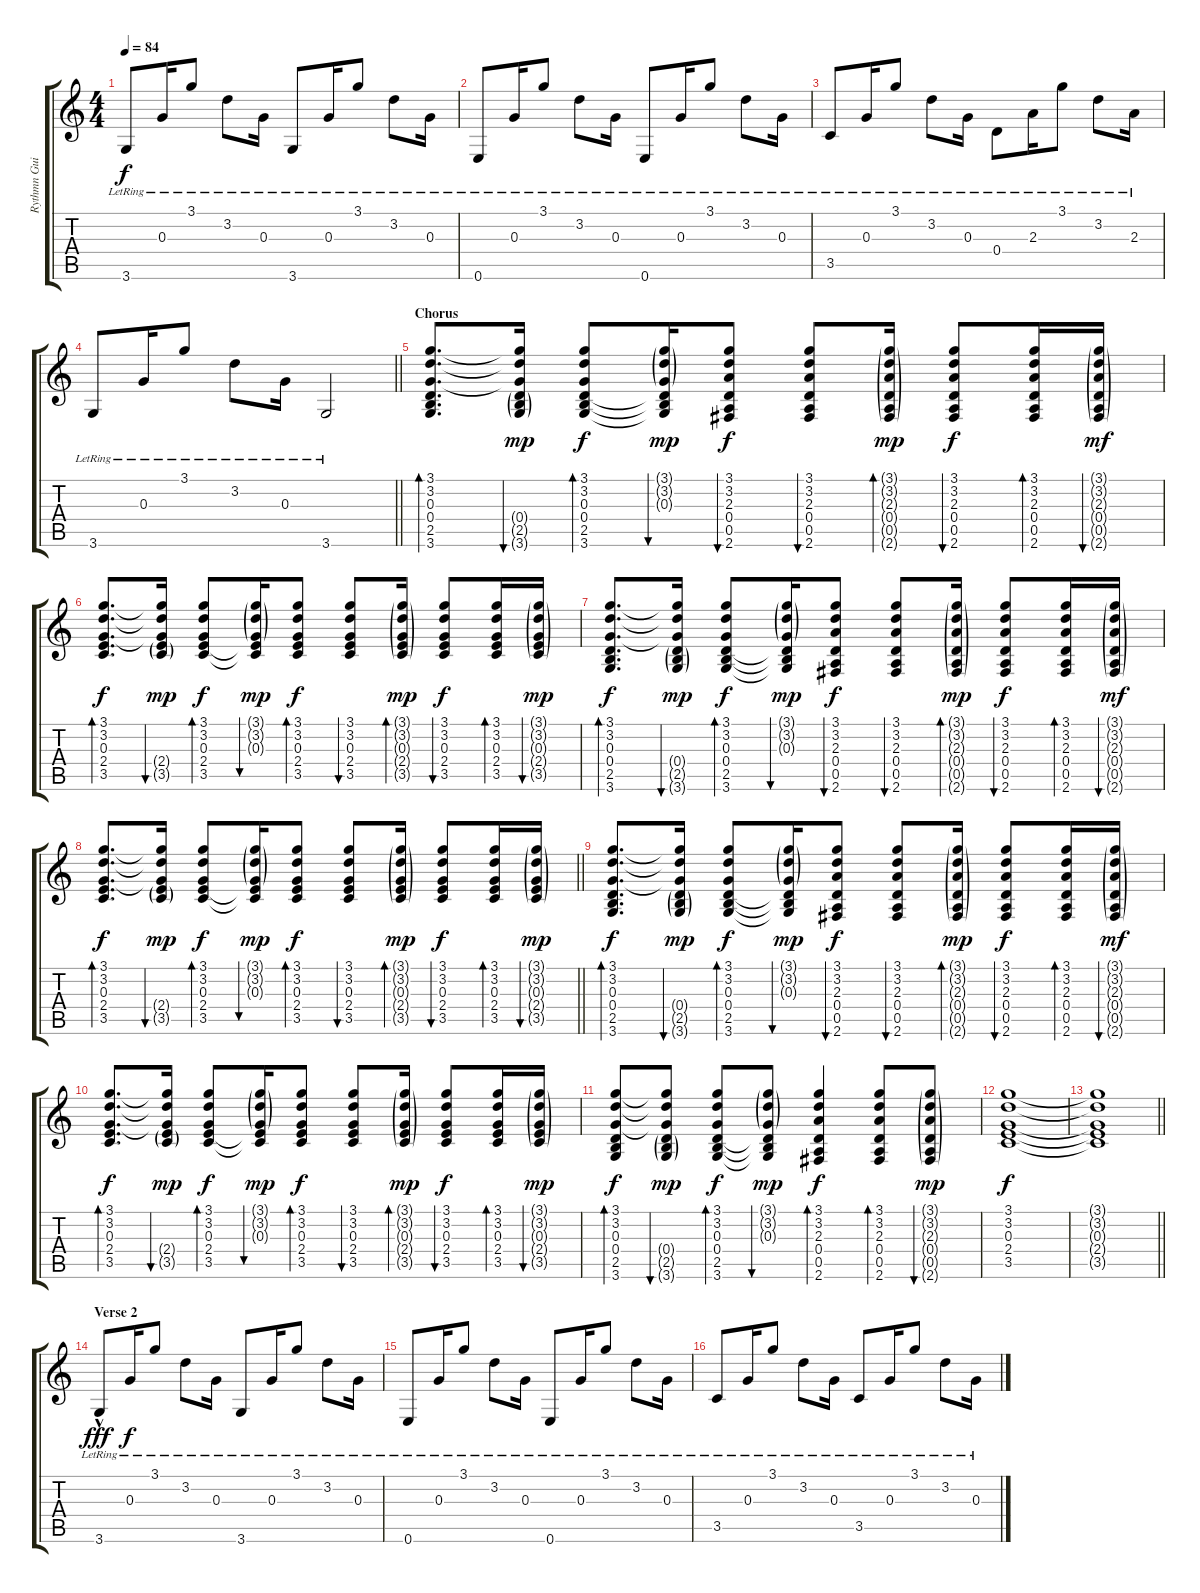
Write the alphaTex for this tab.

\track ("Rythmn Guitar" "Rythmn Gui") {instrument acousticguitarsteel}
\staff {score tabs}
\tuning (E4 B3 G3 D3 A2 E2) {hide}
\ts (4 4)
\tempo 84
\clef g2
\ks c
3.6{lr}.8{dy f} 0.3{lr}.16 3.1{lr}.8 3.2{lr}.8 0.3{lr}.16 3.6{lr}.8 0.3{lr}.16 3.1{lr}.8 3.2{lr}.8 0.3{lr}.16 |
0.6{lr}.8 0.3{lr}.16 3.1{lr}.8 3.2{lr}.8 0.3{lr}.16 0.6{lr}.8 0.3{lr}.16 3.1{lr}.8 3.2{lr}.8 0.3{lr}.16 |
3.5{lr}.8 0.3{lr}.16 3.1{lr}.8 3.2{lr}.8 0.3{lr}.16 0.4{lr}.8 2.3{lr}.16 3.1{lr}.8 3.2{lr}.8 2.3{lr}.16 |
\barLineRight lightlight
3.6{lr}.8 0.3{lr}.16 3.1{lr}.8 3.2{lr}.8 0.3{lr}.16 3.6{lr}.2 |
\section ("" "Chorus")
(3.1 3.2 0.3 0.4 2.5 3.6).8{d bd 30} (3.1{t} 3.2{t} 0.3{t} 0.4{g} 2.5{g} 3.6{g}).16{bu 30 dy mp} (3.1 3.2 0.3 0.4 2.5 3.6).8{bd 30 dy f} (3.1{g} 3.2{g} 0.3{g} 0.4{t} 2.5{t} 3.6{t}).16{bu 30 dy mp} (3.1 3.2 2.3 0.4 0.5 2.6).8{bu 30 dy f} (3.1 3.2 2.3 0.4 0.5 2.6).8{bu 30} (3.1{g} 3.2{g} 2.3{g} 0.4{g} 0.5{g} 2.6{g}).16{bd 30 dy mp} (3.1 3.2 2.3 0.4 0.5 2.6).8{bu 30 dy f} (3.1 3.2 2.3 0.4 0.5 2.6).16{bd 30} (3.1{g} 3.2{g} 2.3{g} 0.4{g} 0.5{g} 2.6{g}).16{bu 30 dy mf} |
(3.1 3.2 0.3 2.4 3.5).8{d bd 30 dy f} (3.1{t} 3.2{t} 0.3{t} 2.4{g} 3.5{g}).16{bu 30 dy mp} (3.1 3.2 0.3 2.4 3.5).8{bd 30 dy f} (3.1{g} 3.2{g} 0.3{g} 2.4{t} 3.5{t}).16{bu 30 dy mp} (3.1 3.2 0.3 2.4 3.5).8{bd 30 dy f} (3.1 3.2 0.3 2.4 3.5).8{bu 30} (3.1{g} 3.2{g} 0.3{g} 2.4{g} 3.5{g}).16{bd 30 dy mp} (3.1 3.2 0.3 2.4 3.5).8{bu 30 dy f} (3.1 3.2 0.3 2.4 3.5).16{bd 30} (3.1{g} 3.2{g} 0.3{g} 2.4{g} 3.5{g}).16{bu 30 dy mp} |
(3.1 3.2 0.3 0.4 2.5 3.6).8{d bd 30 dy f} (3.1{t} 3.2{t} 0.3{t} 0.4{g} 2.5{g} 3.6{g}).16{bu 30 dy mp} (3.1 3.2 0.3 0.4 2.5 3.6).8{bd 30 dy f} (3.1{g} 3.2{g} 0.3{g} 0.4{t} 2.5{t} 3.6{t}).16{bu 30 dy mp} (3.1 3.2 2.3 0.4 0.5 2.6).8{bu 30 dy f} (3.1 3.2 2.3 0.4 0.5 2.6).8{bu 30} (3.1{g} 3.2{g} 2.3{g} 0.4{g} 0.5{g} 2.6{g}).16{bd 30 dy mp} (3.1 3.2 2.3 0.4 0.5 2.6).8{bu 30 dy f} (3.1 3.2 2.3 0.4 0.5 2.6).16{bd 30} (3.1{g} 3.2{g} 2.3{g} 0.4{g} 0.5{g} 2.6{g}).16{bu 30 dy mf} |
\barLineRight lightlight
(3.1 3.2 0.3 2.4 3.5).8{d bd 30 dy f} (3.1{t} 3.2{t} 0.3{t} 2.4{g} 3.5{g}).16{bu 30 dy mp} (3.1 3.2 0.3 2.4 3.5).8{bd 30 dy f} (3.1{g} 3.2{g} 0.3{g} 2.4{t} 3.5{t}).16{bu 30 dy mp} (3.1 3.2 0.3 2.4 3.5).8{bd 30 dy f} (3.1 3.2 0.3 2.4 3.5).8{bu 30} (3.1{g} 3.2{g} 0.3{g} 2.4{g} 3.5{g}).16{bd 30 dy mp} (3.1 3.2 0.3 2.4 3.5).8{bu 30 dy f} (3.1 3.2 0.3 2.4 3.5).16{bd 30} (3.1{g} 3.2{g} 0.3{g} 2.4{g} 3.5{g}).16{bu 30 dy mp} |
(3.1 3.2 0.3 0.4 2.5 3.6).8{d bd 30 dy f} (3.1{t} 3.2{t} 0.3{t} 0.4{g} 2.5{g} 3.6{g}).16{bu 30 dy mp} (3.1 3.2 0.3 0.4 2.5 3.6).8{bd 30 dy f} (3.1{g} 3.2{g} 0.3{g} 0.4{t} 2.5{t} 3.6{t}).16{bu 30 dy mp} (3.1 3.2 2.3 0.4 0.5 2.6).8{bu 30 dy f} (3.1 3.2 2.3 0.4 0.5 2.6).8{bu 30} (3.1{g} 3.2{g} 2.3{g} 0.4{g} 0.5{g} 2.6{g}).16{bd 30 dy mp} (3.1 3.2 2.3 0.4 0.5 2.6).8{bu 30 dy f} (3.1 3.2 2.3 0.4 0.5 2.6).16{bd 30} (3.1{g} 3.2{g} 2.3{g} 0.4{g} 0.5{g} 2.6{g}).16{bu 30 dy mf} |
(3.1 3.2 0.3 2.4 3.5).8{d bd 30 dy f} (3.1{t} 3.2{t} 0.3{t} 2.4{g} 3.5{g}).16{bu 30 dy mp} (3.1 3.2 0.3 2.4 3.5).8{bd 30 dy f} (3.1{g} 3.2{g} 0.3{g} 2.4{t} 3.5{t}).16{bu 30 dy mp} (3.1 3.2 0.3 2.4 3.5).8{bd 30 dy f} (3.1 3.2 0.3 2.4 3.5).8{bu 30} (3.1{g} 3.2{g} 0.3{g} 2.4{g} 3.5{g}).16{bd 30 dy mp} (3.1 3.2 0.3 2.4 3.5).8{bu 30 dy f} (3.1 3.2 0.3 2.4 3.5).16{bd 30} (3.1{g} 3.2{g} 0.3{g} 2.4{g} 3.5{g}).16{bu 30 dy mp} |
(3.1 3.2 0.3 0.4 2.5 3.6).8{bd 30 dy f} (3.1{t} 3.2{t} 0.3{t} 0.4{g} 2.5{g} 3.6{g}).8{bu 30 dy mp} (3.1 3.2 0.3 0.4 2.5 3.6).8{bd 30 dy f} (3.1{g} 3.2{g} 0.3{g} 0.4{t} 2.5{t} 3.6{t}).8{bu 30 dy mp} (3.1 3.2 2.3 0.4 0.5 2.6).4{bd 30 dy f} (3.1 3.2 2.3 0.4 0.5 2.6).8{bd 30} (3.1{g} 3.2{g} 2.3{g} 0.4{g} 0.5{g} 2.6{g}).8{bu 30 dy mp} |
(3.1 3.2 0.3 2.4 3.5).1{dy f} |
\barLineRight lightlight
(3.1{t} 3.2{t} 0.3{t} 2.4{t} 3.5{t}).1 |
\section ("" "Verse 2")
3.6{hac lr}.8{dy fff} 0.3{lr}.16{dy f} 3.1{lr}.8 3.2{lr}.8 0.3{lr}.16 3.6{lr}.8 0.3{lr}.16 3.1{lr}.8 3.2{lr}.8 0.3{lr}.16 |
0.6{lr}.8 0.3{lr}.16 3.1{lr}.8 3.2{lr}.8 0.3{lr}.16 0.6{lr}.8 0.3{lr}.16 3.1{lr}.8 3.2{lr}.8 0.3{lr}.16 |
3.5{lr}.8 0.3{lr}.16 3.1{lr}.8 3.2{lr}.8 0.3{lr}.16 3.5{lr}.8 0.3{lr}.16 3.1{lr}.8 3.2{lr}.8 0.3{lr}.16
